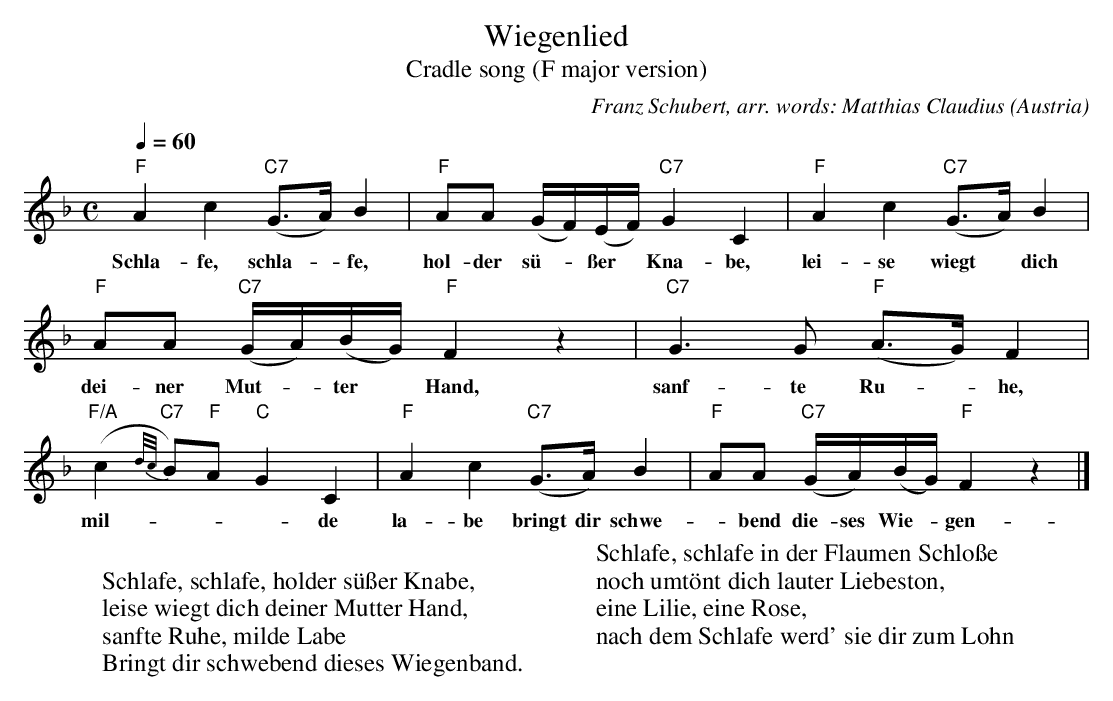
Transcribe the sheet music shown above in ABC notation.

X:1
T:Wiegenlied
T:Cradle song (F major version)
C:Franz Schubert, arr. words: Matthias Claudius
O:Austria
M:C
L:1/8
Q:1/4=60
K:F
"F"A2c2 "C7"(G>A)B2|"F"AA (G/F/)(E/F/) "C7"G2C2|"F"A2c2 "C7"(G>A)B2|
w:Schla-fe, schla-*fe, hol-der sü-*ßer* Kna-be, lei-se wiegt* dich
"F"AA "C7"(G/A/)(B/G/) "F"F2 z2|"C7"G3G "F"(A>G)F2|
w:dei-ner Mut-*ter* Hand, sanf-te Ru-*he,
"F/A"(c2 {d/c/}"C7"B)"F"A "C"G2C2|"F"A2c2 "C7"(G>A)B2|"F"AA "C7"(G/A/)(B/G/) "F"F2 z2|]
w:mil-***de la-be bringt dir schwe-*bend die-ses Wie-*gen-*band.
W:
W:Schlafe, schlafe, holder süßer Knabe,
W:leise wiegt dich deiner Mutter Hand,
W:sanfte Ruhe, milde Labe
W:Bringt dir schwebend dieses Wiegenband.
W:
W:Schlafe, schlafe in der Flaumen Schloße
W:noch umtönt dich lauter Liebeston,
W:eine Lilie, eine Rose,
W:nach dem Schlafe werd' sie dir zum Lohn
